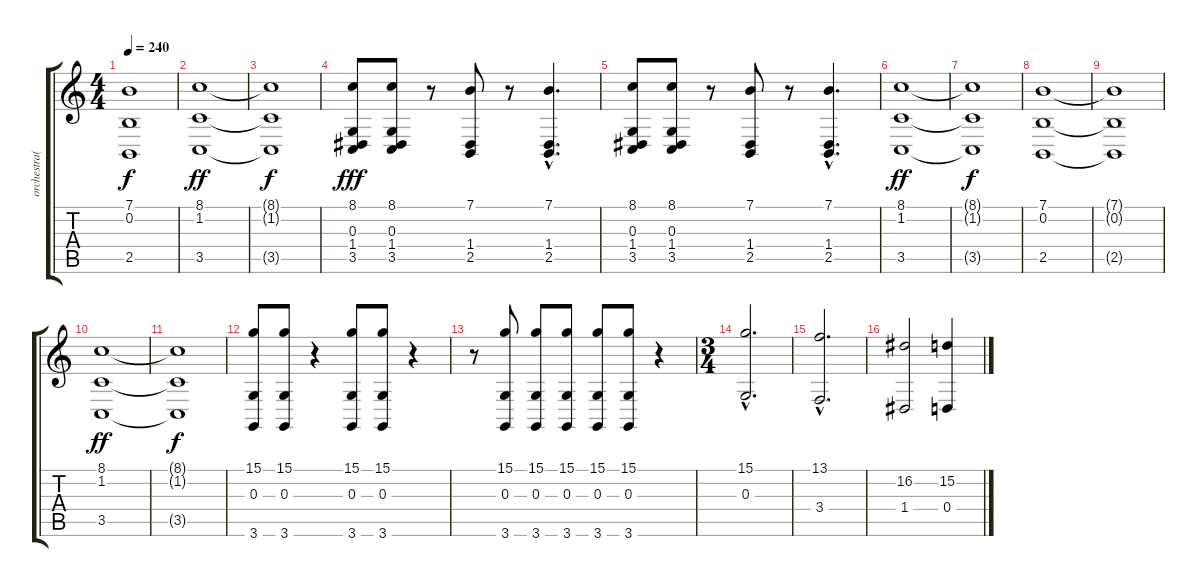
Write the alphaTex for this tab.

\track ("orchestra(alex stariopoli)" "orchestra(") {instrument stringensemble1}
\staff {score tabs}
\tuning (E4 B3 G3 D3 A2 E2) {hide}
\ts (4 4)
\tempo 240
\clef g2
\ks c
(7.1{t} 0.2{t} 2.5{t}).1{dy f} |
(8.1 1.2 3.5).1{dy ff} |
(8.1{t} 1.2{t} 3.5{t}).1{dy f} |
(8.1 0.3 1.4 3.5).8{dy fff instrument stringensemble1} (8.1 0.3 1.4 3.5).8 r.8 (7.1 1.4 2.5).8 r.8 (7.1{hac} 1.4{hac} 2.5{hac}).4{d} |
(8.1 0.3 1.4 3.5).8 (8.1 0.3 1.4 3.5).8 r.8 (7.1 1.4 2.5).8 r.8 (7.1{hac} 1.4{hac} 2.5{hac}).4{d} |
(8.1 1.2 3.5).1{dy ff instrument choiraahs} |
(8.1{t} 1.2{t} 3.5{t}).1{dy f} |
(7.1 0.2 2.5).1 |
(7.1{t} 0.2{t} 2.5{t}).1 |
(8.1 1.2 3.5).1{dy ff} |
(8.1{t} 1.2{t} 3.5{t}).1{dy f} |
(15.1 0.3 3.6).8{instrument stringensemble1} (15.1 0.3 3.6).8 r.4 (15.1 0.3 3.6).8 (15.1 0.3 3.6).8 r.4 |
r.8 (15.1 0.3 3.6).8 (15.1 0.3 3.6).8 (15.1 0.3 3.6).8 (15.1 0.3 3.6).8 (15.1 0.3 3.6).8 r.4 |
\ts (3 4)
(15.1{hac} 0.3{hac}).2{d} |
(13.1{hac} 3.4{hac}).2{d} |
(16.2 1.4).2 (15.2 0.4).4
